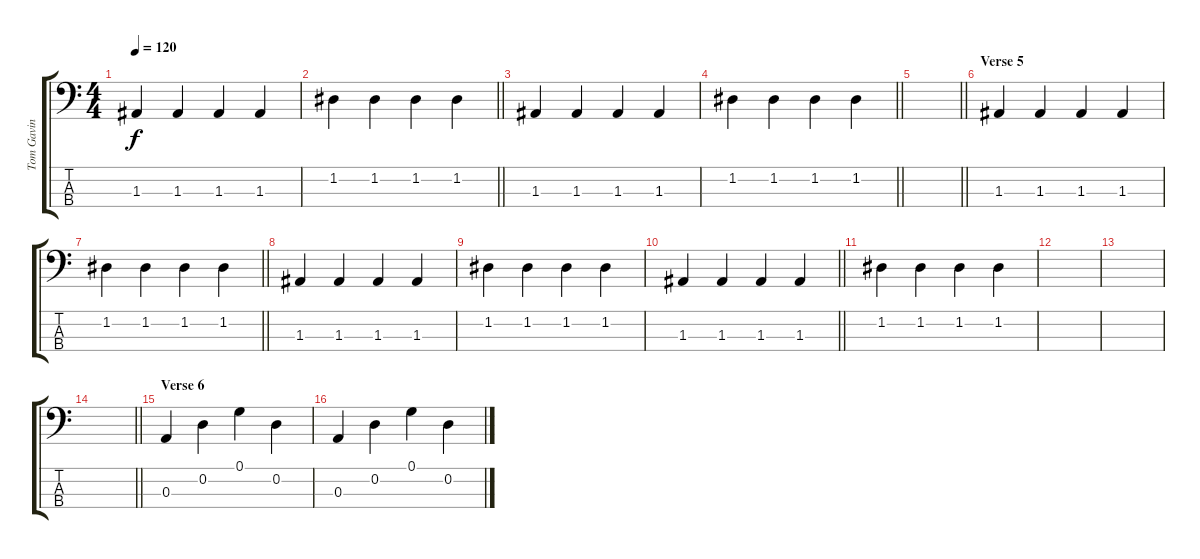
\track ("Tom Gavin" "Tom Gavin") {instrument electricbassfinger}
\staff {score tabs}
\tuning (G2 D2 A1 E1) {hide}
\ts (4 4)
\tempo 120
\clef f4
\ks c
1.3.4{dy f} 1.3.4 1.3.4 1.3.4 |
\barLineRight lightlight
1.2.4 1.2.4 1.2.4 1.2.4 |
1.3.4 1.3.4 1.3.4 1.3.4 |
\barLineRight lightlight
1.2.4 1.2.4 1.2.4 1.2.4 |
\barLineRight lightlight
|
\section ("" "Verse 5")
1.3.4 1.3.4 1.3.4 1.3.4 |
\barLineRight lightlight
1.2.4 1.2.4 1.2.4 1.2.4 |
1.3.4 1.3.4 1.3.4 1.3.4 |
1.2.4 1.2.4 1.2.4 1.2.4 |
\barLineRight lightlight
1.3.4 1.3.4 1.3.4 1.3.4 |
1.2.4 1.2.4 1.2.4 1.2.4 |
|
|
\barLineRight lightlight
|
\section ("" "Verse 6")
0.3.4 0.2.4 0.1.4 0.2.4 |
0.3.4 0.2.4 0.1.4 0.2.4
